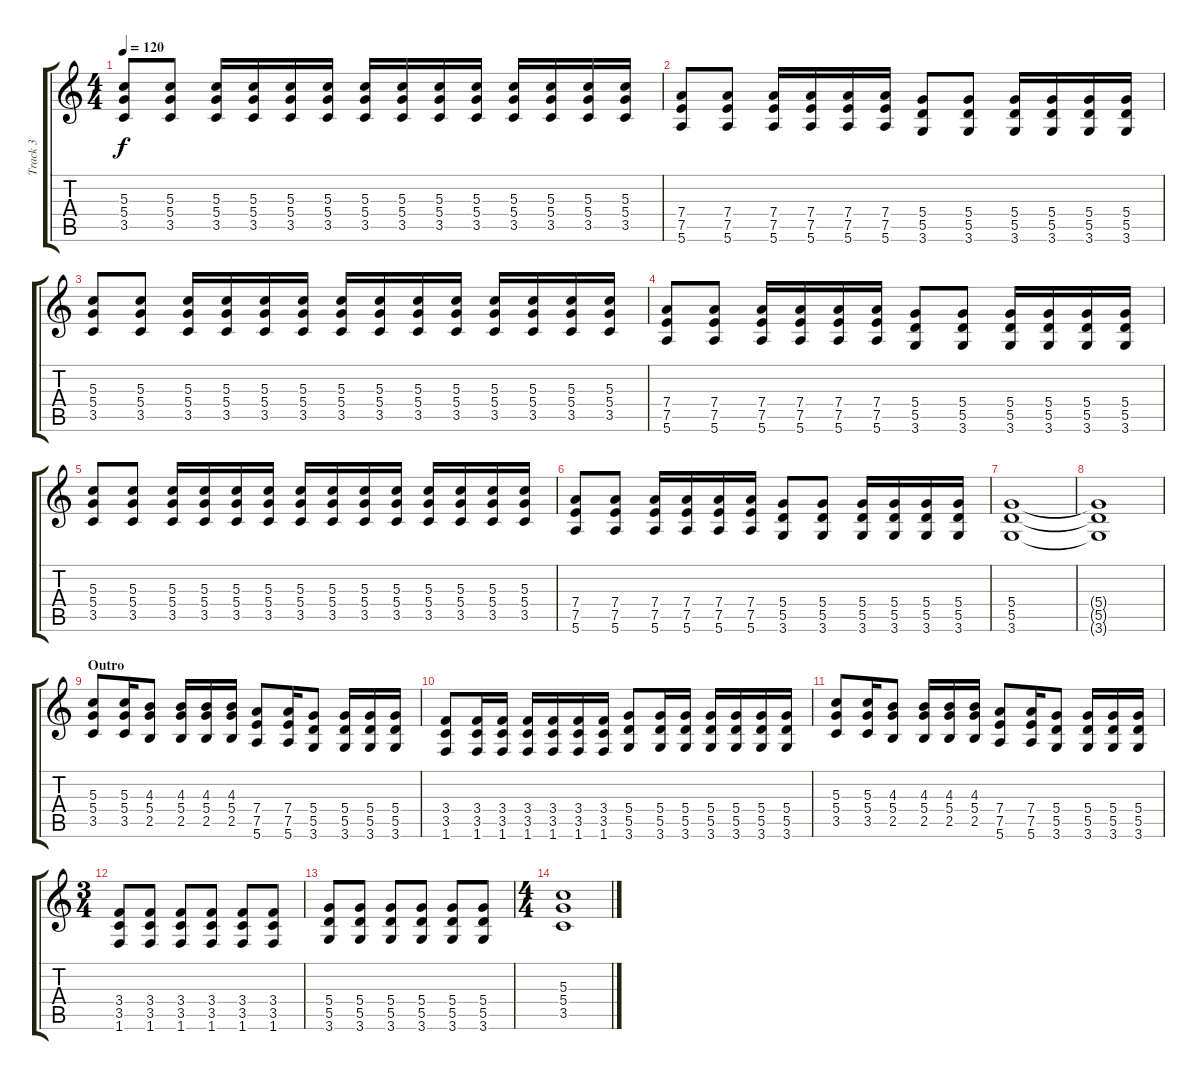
\track ("Track 3" "Track 3") {instrument distortionguitar}
\staff {score tabs}
\tuning (E4 B3 G3 D3 A2 E2) {hide}
\ts (4 4)
\tempo 120
\clef g2
\ks c
(5.3 5.4 3.5).8{dy f} (5.3 5.4 3.5).8 (5.3 5.4 3.5).16 (5.3 5.4 3.5).16 (5.3 5.4 3.5).16 (5.3 5.4 3.5).16 (5.3 5.4 3.5).16 (5.3 5.4 3.5).16 (5.3 5.4 3.5).16 (5.3 5.4 3.5).16 (5.3 5.4 3.5).16 (5.3 5.4 3.5).16 (5.3 5.4 3.5).16 (5.3 5.4 3.5).16 |
(7.4 7.5 5.6).8 (7.4 7.5 5.6).8 (7.4 7.5 5.6).16 (7.4 7.5 5.6).16 (7.4 7.5 5.6).16 (7.4 7.5 5.6).16 (5.4 5.5 3.6).8 (5.4 5.5 3.6).8 (5.4 5.5 3.6).16 (5.4 5.5 3.6).16 (5.4 5.5 3.6).16 (5.4 5.5 3.6).16 |
(5.3 5.4 3.5).8 (5.3 5.4 3.5).8 (5.3 5.4 3.5).16 (5.3 5.4 3.5).16 (5.3 5.4 3.5).16 (5.3 5.4 3.5).16 (5.3 5.4 3.5).16 (5.3 5.4 3.5).16 (5.3 5.4 3.5).16 (5.3 5.4 3.5).16 (5.3 5.4 3.5).16 (5.3 5.4 3.5).16 (5.3 5.4 3.5).16 (5.3 5.4 3.5).16 |
(7.4 7.5 5.6).8 (7.4 7.5 5.6).8 (7.4 7.5 5.6).16 (7.4 7.5 5.6).16 (7.4 7.5 5.6).16 (7.4 7.5 5.6).16 (5.4 5.5 3.6).8 (5.4 5.5 3.6).8 (5.4 5.5 3.6).16 (5.4 5.5 3.6).16 (5.4 5.5 3.6).16 (5.4 5.5 3.6).16 |
(5.3 5.4 3.5).8 (5.3 5.4 3.5).8 (5.3 5.4 3.5).16 (5.3 5.4 3.5).16 (5.3 5.4 3.5).16 (5.3 5.4 3.5).16 (5.3 5.4 3.5).16 (5.3 5.4 3.5).16 (5.3 5.4 3.5).16 (5.3 5.4 3.5).16 (5.3 5.4 3.5).16 (5.3 5.4 3.5).16 (5.3 5.4 3.5).16 (5.3 5.4 3.5).16 |
(7.4 7.5 5.6).8 (7.4 7.5 5.6).8 (7.4 7.5 5.6).16 (7.4 7.5 5.6).16 (7.4 7.5 5.6).16 (7.4 7.5 5.6).16 (5.4 5.5 3.6).8 (5.4 5.5 3.6).8 (5.4 5.5 3.6).16 (5.4 5.5 3.6).16 (5.4 5.5 3.6).16 (5.4 5.5 3.6).16 |
(5.4 5.5 3.6).1 |
(5.4{t} 5.5{t} 3.6{t}).1 |
\section ("" "Outro")
(5.3 5.4 3.5).8 (5.3 5.4 3.5).16 (4.3 5.4 2.5).8 (4.3 5.4 2.5).16 (4.3 5.4 2.5).16 (4.3 5.4 2.5).16 (7.4 7.5 5.6).8 (7.4 7.5 5.6).16 (5.4 5.5 3.6).8 (5.4 5.5 3.6).16 (5.4 5.5 3.6).16 (5.4 5.5 3.6).16 |
(3.4 3.5 1.6).8 (3.4 3.5 1.6).16 (3.4 3.5 1.6).16 (3.4 3.5 1.6).16 (3.4 3.5 1.6).16 (3.4 3.5 1.6).16 (3.4 3.5 1.6).16 (5.4 5.5 3.6).8 (5.4 5.5 3.6).16 (5.4 5.5 3.6).16 (5.4 5.5 3.6).16 (5.4 5.5 3.6).16 (5.4 5.5 3.6).16 (5.4 5.5 3.6).16 |
(5.3 5.4 3.5).8 (5.3 5.4 3.5).16 (4.3 5.4 2.5).8 (4.3 5.4 2.5).16 (4.3 5.4 2.5).16 (4.3 5.4 2.5).16 (7.4 7.5 5.6).8 (7.4 7.5 5.6).16 (5.4 5.5 3.6).8 (5.4 5.5 3.6).16 (5.4 5.5 3.6).16 (5.4 5.5 3.6).16 |
\ts (3 4)
(3.4 3.5 1.6).8 (3.4 3.5 1.6).8 (3.4 3.5 1.6).8 (3.4 3.5 1.6).8 (3.4 3.5 1.6).8 (3.4 3.5 1.6).8 |
(5.4 5.5 3.6).8 (5.4 5.5 3.6).8 (5.4 5.5 3.6).8 (5.4 5.5 3.6).8 (5.4 5.5 3.6).8 (5.4 5.5 3.6).8 |
\ts (4 4)
(5.3 5.4 3.5).1
